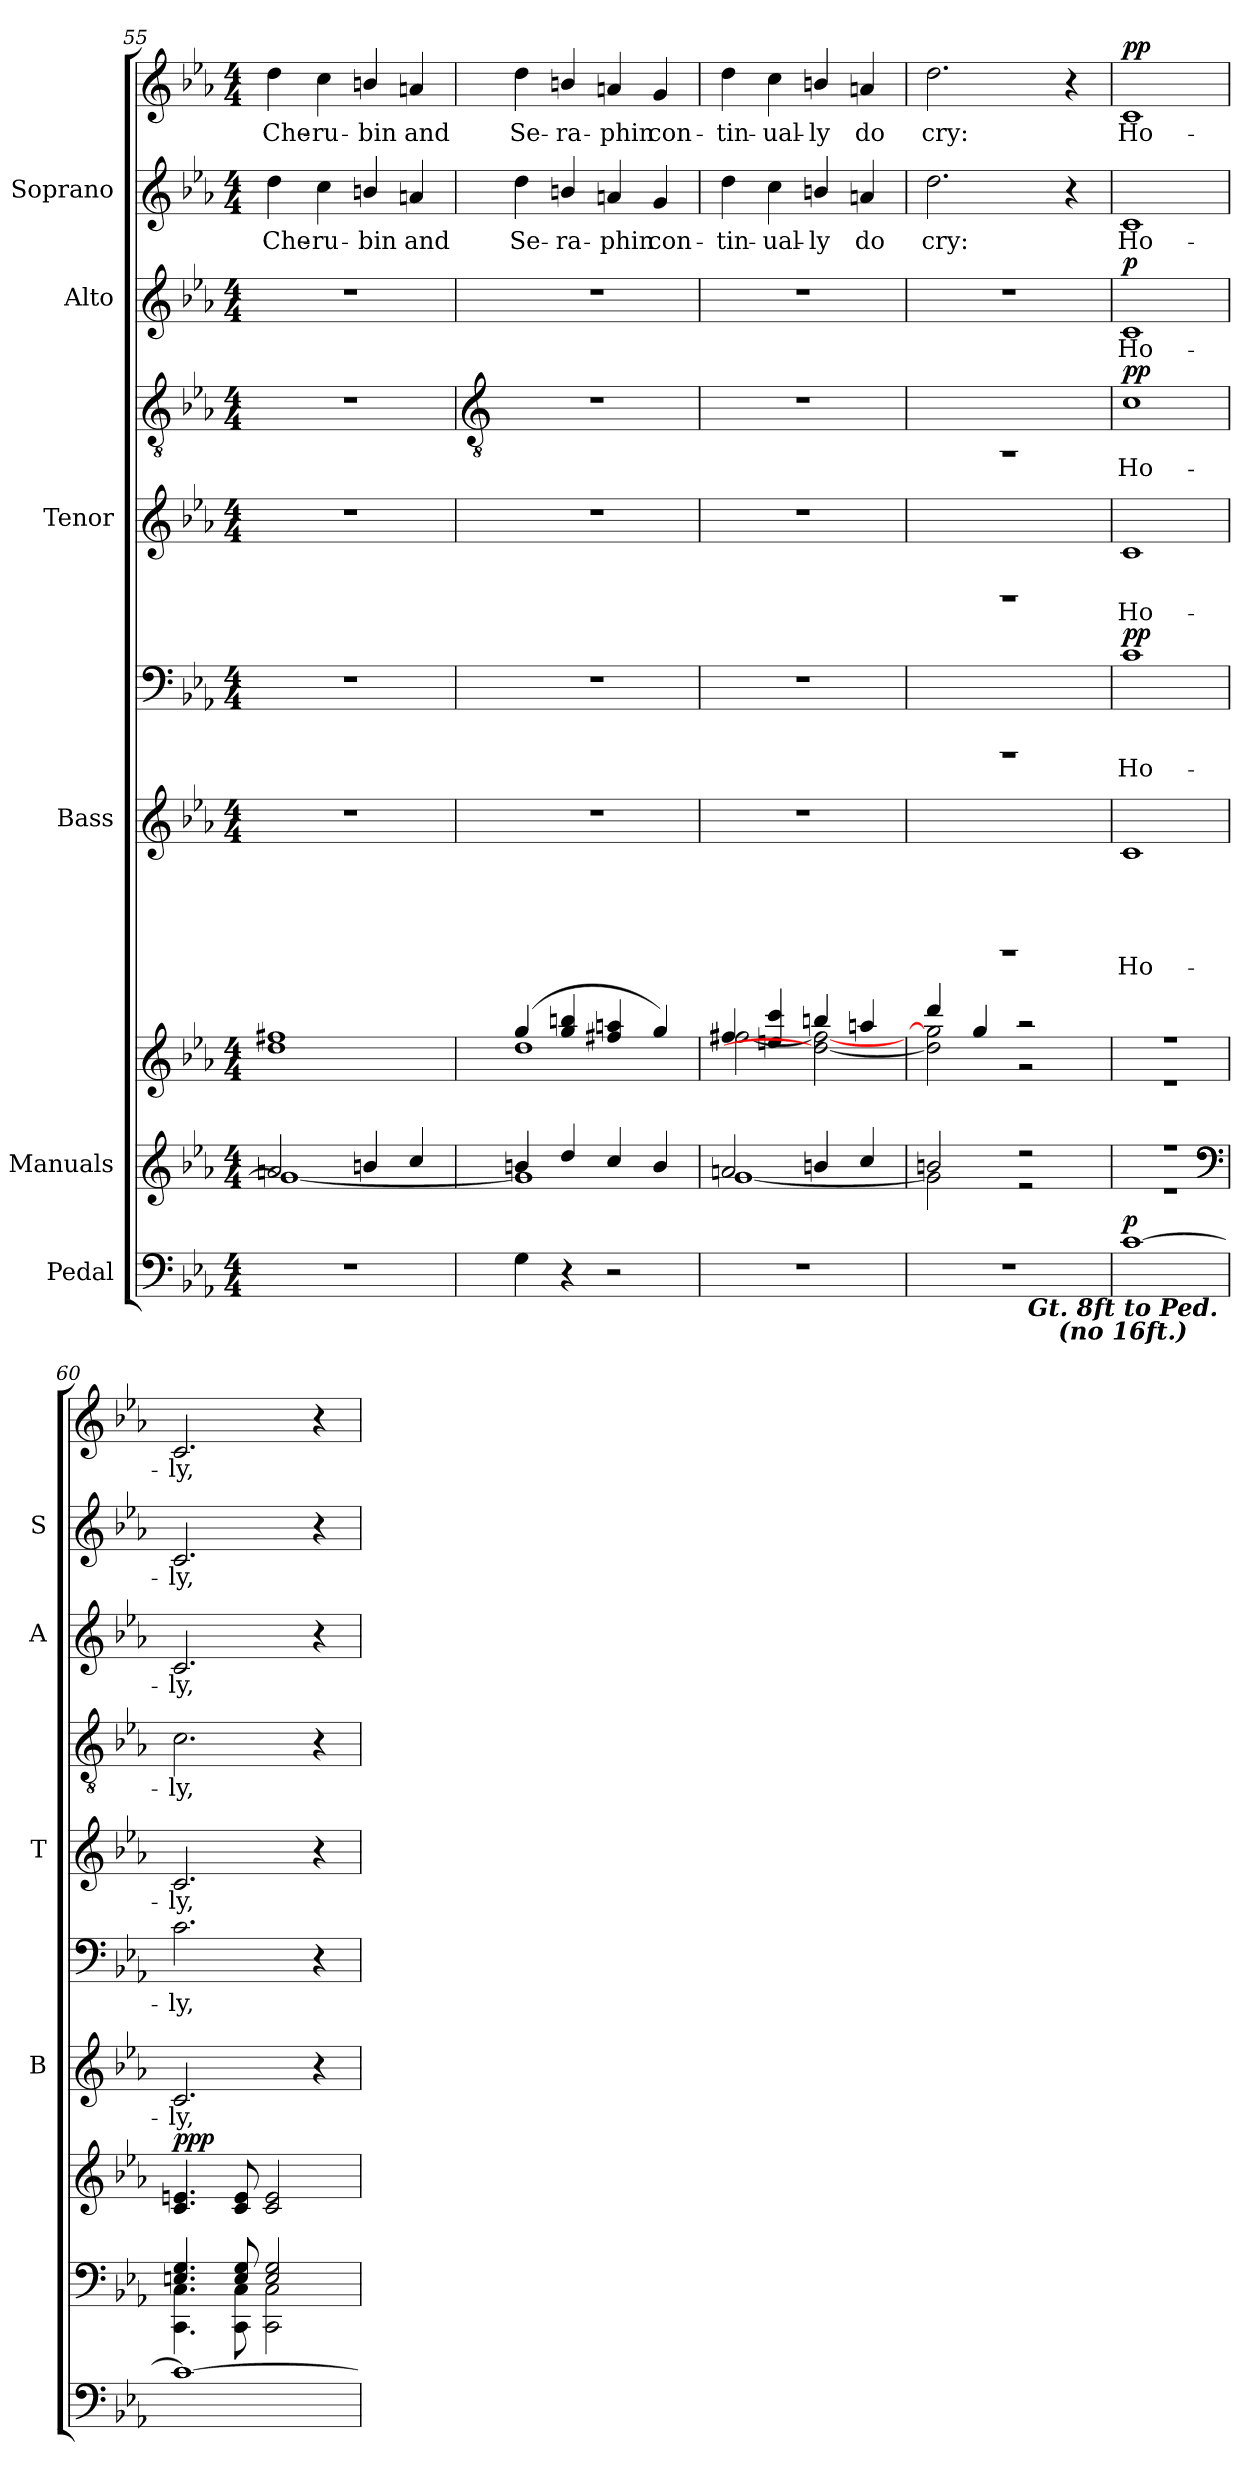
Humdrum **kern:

**kern	**dynam	**kern	**kern	**dynam	**kern	**text	**kern	**text	**dynam	**kern	**text	**kern	**text	**dynam	**kern	**text	**dynam	**kern	**text	**kern	**text	**dynam
*part6	*part6	*part5	*part5	*part5	*part4	*part4	*part4	*part4	*part4	*part3	*part3	*part3	*part3	*part3	*part2	*part2	*part2	*part1	*part1	*part1	*part1	*part1
*staff10	*staff10	*staff9	*staff8	*staff8/9	*staff7	*staff7	*staff6	*staff6	*staff6/7	*staff5	*staff5	*staff4	*staff4	*staff4/5	*staff3	*staff3	*staff3	*staff2	*staff2	*staff1	*staff1	*staff1/2
*I"Pedal	*	*I"Manuals	*	*	*I"Bass	*	*	*	*	*I"Tenor	*	*	*	*	*I"Alto	*	*	*I"Soprano	*	*	*	*
*	*	*	*	*	*I'B	*	*	*	*	*I'T	*	*	*	*	*I'A	*	*	*I'S	*	*	*	*
*clefF4	*	*clefG2	*clefG2	*	*	*	*clefF4	*	*	*	*	*clefGv2	*	*	*clefG2	*	*	*	*	*clefG2	*	*
*k[b-e-a-]	*	*k[b-e-a-]	*k[b-e-a-]	*	*k[b-e-a-]	*	*k[b-e-a-]	*	*	*k[b-e-a-]	*	*k[b-e-a-]	*	*	*k[b-e-a-]	*	*	*k[b-e-a-]	*	*k[b-e-a-]	*	*
*E-:	*	*E-:	*E-:	*	*E-:	*	*E-:	*	*	*E-:	*	*E-:	*	*	*E-:	*	*	*E-:	*	*E-:	*	*
*M4/4	*	*M4/4	*M4/4	*	*M4/4	*	*M4/4	*	*	*M4/4	*	*M4/4	*	*	*M4/4	*	*	*M4/4	*	*M4/4	*	*
=55	=55	=55	=55	=55	=55	=55	=55	=55	=55	=55	=55	=55	=55	=55	=55	=55	=55	=55	=55	=55	=55	=55
*	*	*^	*^	*	*	*	*	*	*	*	*	*	*	*	*	*	*	*	*	*	*	*
!	!	!	!	!	!	!	!	!	!	!	!	!	!	!	!	!	!	!	!	!	!LO:LY:b	!	!LO:LY:b	!
1r	.	2an/	1g\_	1dd/ 1ff#X/	1ryy	.	1r	.	1r	.	.	1r	.	1r	.	.	1r	.	.	4dd	Che-	4dd	Che-	.
!	!	!	!	!	!	!	!	!	!	!	!	!	!	!	!	!	!	!	!	!	!LO:LY:b	!	!LO:LY:b	!
.	.	.	.	.	.	.	.	.	.	.	.	.	.	.	.	.	.	.	.	4cc	-ru-	4cc	-ru-	.
!	!	!	!	!	!	!	!	!	!	!	!	!	!	!	!	!	!	!	!	!	!LO:LY:b	!	!LO:LY:b	!
.	.	4bn/	.	.	.	.	.	.	.	.	.	.	.	.	.	.	.	.	.	4bn/	-bin	4bn/	-bin	.
!	!	!	!	!	!	!	!	!	!	!	!	!	!	!	!	!	!	!	!	!	!LO:LY:b	!	!LO:LY:b	!
.	.	4cc/	.	.	.	.	.	.	.	.	.	.	.	.	.	.	.	.	.	4an	and	4an	and	.
!!LO:LB:g=z
=56	=56	=56	=56	=56	=56	=56	=56	=56	=56	=56	=56	=56	=56	=56	=56	=56	=56	=56	=56	=56	=56	=56	=56	=56
*	*	*	*	*	*	*	*	*	*	*	*	*	*	*clefGv2	*	*	*	*	*	*	*	*	*	*
!	!	!	!	!	!	!	!	!	!	!	!	!	!	!	!	!	!	!	!	!	!LO:LY:b	!	!LO:LY:b	!
4G	.	4bn/	1g\]	(>4gg/	1dd\	.	1r	.	1r	.	.	1r	.	1r	.	.	1r	.	.	4dd	Se-	4dd	Se-	.
!	!	!	!	!	!	!	!	!	!	!	!	!	!	!	!	!	!	!	!	!	!LO:LY:b	!	!LO:LY:b	!
4r	.	4dd/	.	4gg/ 4bbn/	.	.	.	.	.	.	.	.	.	.	.	.	.	.	.	4bn/	-ra-	4bn/	-ra-	.
!	!	!	!	!	!	!	!	!	!	!	!	!	!	!	!	!	!	!	!	!	!LO:LY:b	!	!LO:LY:b	!
2r	.	4cc/	.	4ff#X/ 4aan/	.	.	.	.	.	.	.	.	.	.	.	.	.	.	.	4an	-phin	4an	-phin	.
!	!	!	!	!	!	!	!	!	!	!	!	!	!	!	!	!	!	!	!	!	!LO:LY:b	!	!LO:LY:b	!
.	.	4b/	.	4gg/)	.	.	.	.	.	.	.	.	.	.	.	.	.	.	.	4g	con-	4g	con-	.
=57	=57	=57	=57	=57	=57	=57	=57	=57	=57	=57	=57	=57	=57	=57	=57	=57	=57	=57	=57	=57	=57	=57	=57	=57
!	!	!	!	!	!	!	!	!	!	!	!	!	!	!	!	!	!	!	!	!	!LO:LY:b	!	!LO:LY:b	!
1r	.	2an/	[1g\	4ff#X/	[2ff#\	.	1r	.	1r	.	.	1r	.	1r	.	.	1r	.	.	4dd	-tin-	4dd	-tin-	.
!	!	!	!	!	!	!	!	!	!	!	!	!	!	!	!	!	!	!	!	!	!LO:LY:b	!	!LO:LY:b	!
.	.	.	.	4een/ 4ccc/	.	.	.	.	.	.	.	.	.	.	.	.	.	.	.	4cc	-ual-	4cc	-ual-	.
!	!	!	!	!	!	!	!	!	!	!	!	!	!	!	!	!	!	!	!	!	!LO:LY:b	!	!LO:LY:b	!
.	.	4bn/	.	4bbn/	2dd\_ 2ff#\_	.	.	.	.	.	.	.	.	.	.	.	.	.	.	4bn/	-ly	4bn/	-ly	.
!	!	!	!	!	!	!	!	!	!	!	!	!	!	!	!	!	!	!	!	!	!LO:LY:b	!	!LO:LY:b	!
.	.	4cc/	.	4aan/	.	.	.	.	.	.	.	.	.	.	.	.	.	.	.	4an	do	4an	do	.
=58	=58	=58	=58	=58	=58	=58	=58	=58	=58	=58	=58	=58	=58	=58	=58	=58	=58	=58	=58	=58	=58	=58	=58	=58
!	!	!	!	!	!	!	!	!	!	!	!	!	!	!	!	!	!	!	!	!	!LO:LY:b	!	!LO:LY:b	!
1r	.	2bn/	2g\]	4ddd/	2dd\] 2gg\]	.	1rFFF	.	1rFFF	.	.	1rBB	.	1rBB	.	.	1r	.	.	2.dd	cry:	2.dd	cry:	.
.	.	.	.	4gg/	.	.	.	.	.	.	.	.	.	.	.	.	.	.	.	.	.	.	.	.
.	.	2r	2r	2r	2r	.	.	.	.	.	.	.	.	.	.	.	.	.	.	.	.	.	.	.
.	.	.	.	.	.	.	.	.	.	.	.	.	.	.	.	.	.	.	.	4r	.	4r	.	.
=59	=59	=59	=59	=59	=59	=59	=59	=59	=59	=59	=59	=59	=59	=59	=59	=59	=59	=59	=59	=59	=59	=59	=59	=59
!LO:TX:b:Bi:cj:t=Gt. 8ft to Ped.\n(no 16ft.)	!	!	!	!	!	!	!	!	!	!	!	!	!	!	!	!	!	!	!	!	!	!	!	!
!	!LO:DY:a	!	!	!	!	!	!	!LO:LY:b	!	!LO:LY:b	!LO:DY:b=2	!	!LO:LY:b	!	!LO:LY:b	!	!	!LO:LY:b	!	!	!LO:LY:b	!	!LO:LY:b	!
!	!	!	!	!	!	!	!	!	!	!	!LO:DY:n=1:b	!	!	!	!	!LO:DY:b=2	!	!	!	!	!	!	!	!
!	!	!	!	!	!	!	!	!	!	!	!	!	!	!	!	!LO:DY:n=1:b	!	!	!LO:DY:b	!	!	!	!	!LO:DY:b=2
!	!	!	!	!	!	!	!	!	!	!	!	!	!	!	!	!	!	!	!	!	!	!	!	!LO:DY:n=1:b
[1c	p	1r	1r	1r	1r	.	1c	Ho-	1c	Ho-	p p	1c	Ho-	1c	Ho-	p p	1c	Ho-	p	1c	Ho-	1c	Ho-	p p
*	*	*v	*v	*	*	*	*	*	*	*	*	*	*	*	*	*	*	*	*	*	*	*	*	*
*	*	*	*v	*v	*	*	*	*	*	*	*	*	*	*	*	*	*	*	*	*	*	*	*
*	*	*clefF4	*	*	*	*	*	*	*	*	*	*	*	*	*	*	*	*	*	*	*	*
=60	=60	=60	=60	=60	=60	=60	=60	=60	=60	=60	=60	=60	=60	=60	=60	=60	=60	=60	=60	=60	=60	=60
*	*	*^	*^	*	*	*	*	*	*	*	*	*	*	*	*	*	*	*	*	*	*	*
*	*	*	*^	*	*	*	*	*	*	*	*	*	*	*	*	*	*	*	*	*	*	*	*	*
!	!	!	!	!	!LO:TX:a:Bi:t=Sw. with Reed	!	!	!	!	!	!	!	!	!	!	!	!	!	!	!	!	!	!	!	!
!	!	!	!	!	!	!	!LO:DY:b=2	!	!LO:LY:b	!	!LO:LY:b	!	!	!LO:LY:b	!	!LO:LY:b	!	!	!LO:LY:b	!	!	!LO:LY:b	!	!LO:LY:b	!
!	!	!	!	!	!	!	!LO:DY:n=1:b	!	!	!	!	!	!	!	!	!	!	!	!	!	!	!	!	!	!
!	!	!	!	!	!	!	!LO:DY:n=2:a	!	!	!	!	!	!	!	!	!	!	!	!	!	!	!	!	!	!
*	*	*	*	*	*v	*v	*	*	*	*	*	*	*	*	*	*	*	*	*	*	*	*	*	*	*
1c_	.	4.En/ 4.G/	1ryy	4.CC\ 4.C\	4.c/ 4.en/	p p p	2.c	-ly,	2.c	-ly,	.	2.c	-ly,	2.c	-ly,	.	2.c	-ly,	.	2.c	-ly,	2.c	-ly,	.
.	.	8E/ 8G/	.	8CC\ 8C\	8c/ 8e/	.	.	.	.	.	.	.	.	.	.	.	.	.	.	.	.	.	.	.
.	.	2E/ 2G/	.	2CC\ 2C\	2c/ 2e/	.	.	.	.	.	.	.	.	.	.	.	.	.	.	.	.	.	.	.
.	.	.	.	.	.	.	4r	.	4r	.	.	4r	.	4r	.	.	4r	.	.	4r	.	4r	.	.
*	*	*v	*v	*v	*	*	*	*	*	*	*	*	*	*	*	*	*	*	*	*	*	*	*	*
=	=	=	=	=	=	=	=	=	=	=	=	=	=	=	=	=	=	=	=	=	=	=
*-	*-	*-	*-	*-	*-	*-	*-	*-	*-	*-	*-	*-	*-	*-	*-	*-	*-	*-	*-	*-	*-	*-
